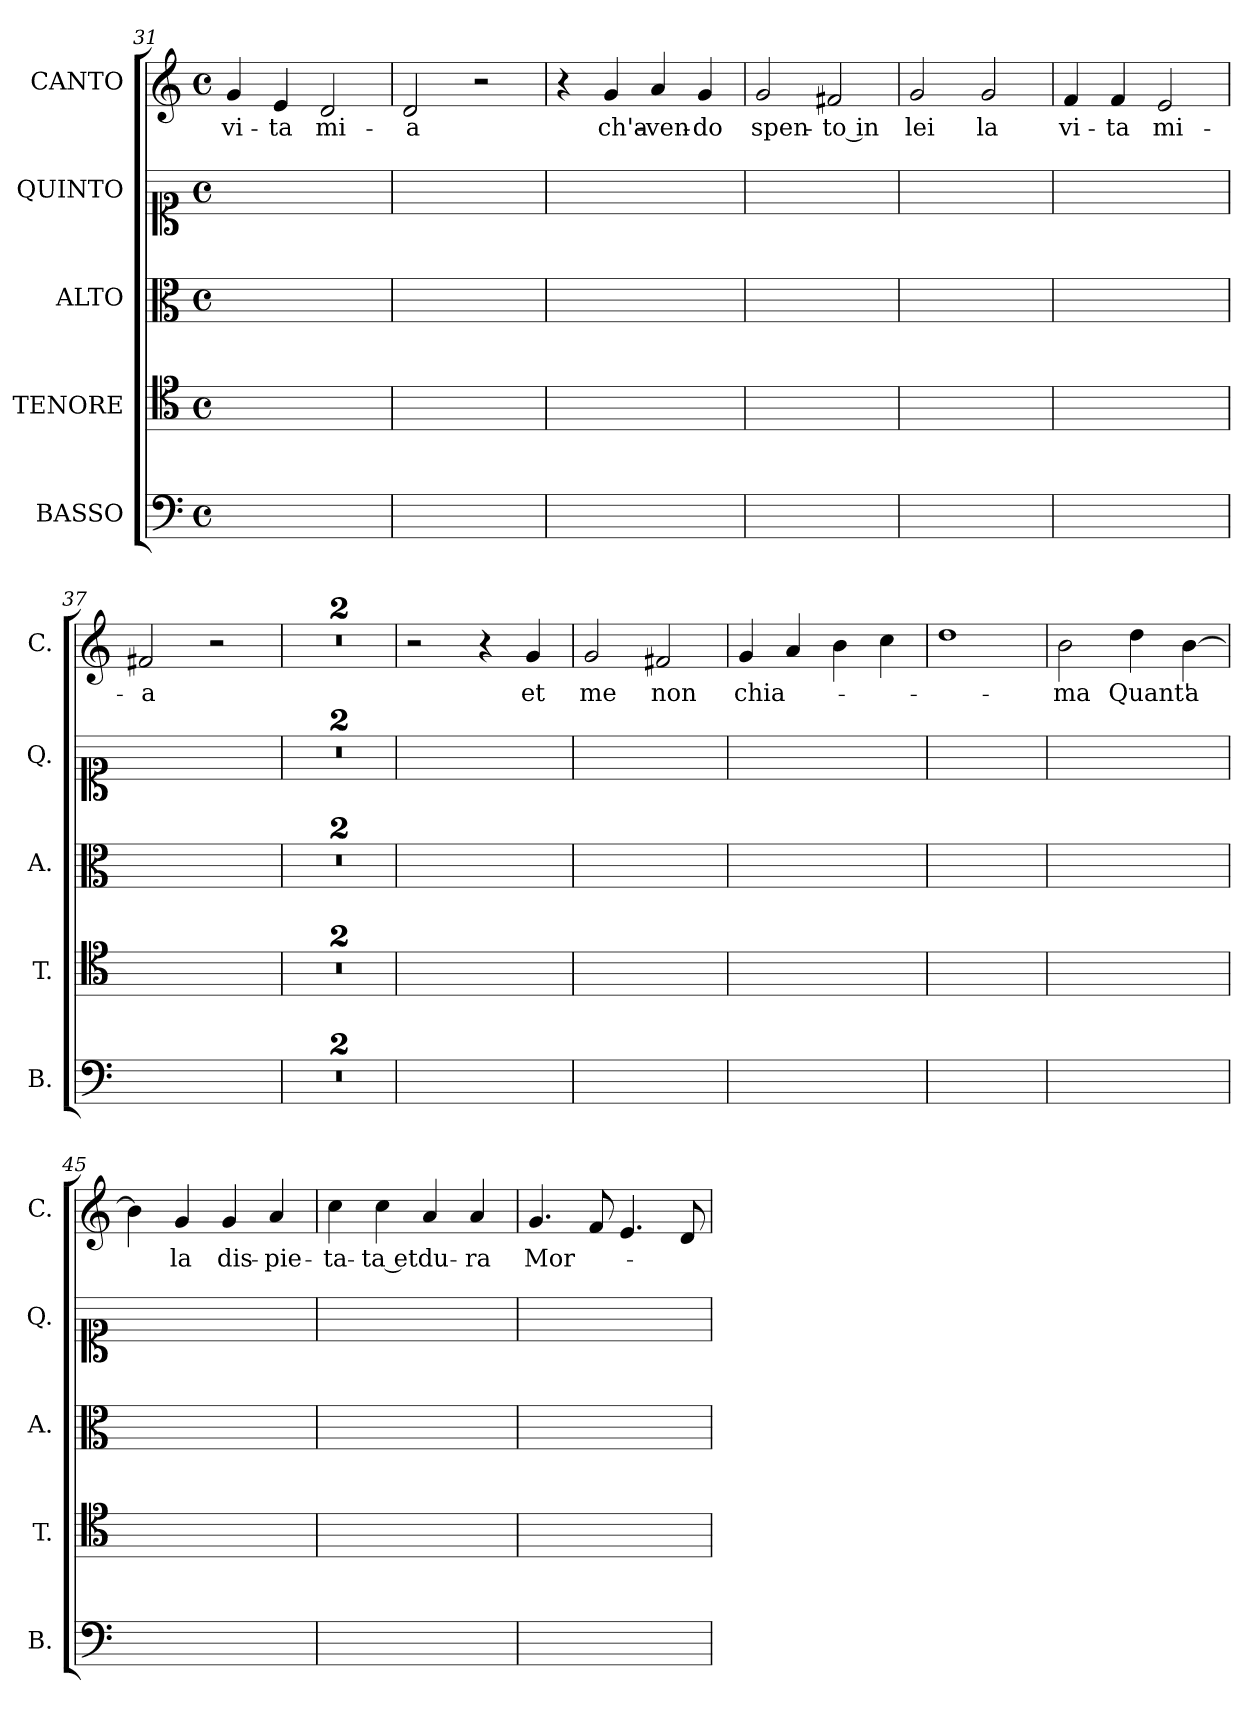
**kern	**kern	**kern	**kern	**kern	**text
*part5	*part4	*part3	*part2	*part1	*part1
*staff5	*staff4	*staff3	*staff2	*staff1	*staff1
*I"BASSO	*I"TENORE	*I"ALTO	*I"QUINTO	*I"CANTO	*
*I'B.	*I'T.	*I'A.	*I'Q.	*I'C.	*
*clefF4	*clefC4	*clefC3	*clefC1	*clefG2	*
*k[]	*k[]	*k[]	*k[]	*k[]	*
*C:	*C:	*C:	*C:	*C:	*
*M4/4	*M4/4	*M4/4	*M4/4	*M4/4	*
*met(c)	*met(c)	*met(c)	*met(c)	*met(c)	*
=31	=31	=31	=31	=31	=31
1ryy	1ryy	1ryy	1ryy	4g	vi-
.	.	.	.	4e	-ta
.	.	.	.	2d	mi-
=32	=32	=32	=32	=32	=32
1ryy	1ryy	1ryy	1ryy	2d	-a
.	.	.	.	2r	.
=33	=33	=33	=33	=33	=33
1ryy	1ryy	1ryy	1ryy	4r	.
.	.	.	.	4g	ch'a-
.	.	.	.	4a	-ven-
.	.	.	.	4g	-do
=34	=34	=34	=34	=34	=34
1ryy	1ryy	1ryy	1ryy	2g	spen-
.	.	.	.	2f#	-to in
!!LO:LB:g=z
=35	=35	=35	=35	=35	=35
1ryy	1ryy	1ryy	1ryy	2g	lei
.	.	.	.	2g	la
=36	=36	=36	=36	=36	=36
1ryy	1ryy	1ryy	1ryy	4f	vi-
.	.	.	.	4f	-ta
.	.	.	.	2e	mi-
=37	=37	=37	=37	=37	=37
1ryy	1ryy	1ryy	1ryy	2f#	-a
.	.	.	.	2r	.
=38	=38	=38	=38	=38	=38
1ryy	1ryy	1ryy	1ryy	1r	.
=39	=39	=39	=39	=39	=39
1ryy	1ryy	1ryy	1ryy	1r	.
=40	=40	=40	=40	=40	=40
1ryy	1ryy	1ryy	1ryy	2r	.
.	.	.	.	4r	.
.	.	.	.	4g	et
=41	=41	=41	=41	=41	=41
1ryy	1ryy	1ryy	1ryy	2g	me
.	.	.	.	2f#	non
!!LO:PB:g=z
=42	=42	=42	=42	=42	=42
1ryy	1ryy	1ryy	1ryy	4g	chia-
.	.	.	.	4a	.
.	.	.	.	4b	.
.	.	.	.	4cc	.
=43	=43	=43	=43	=43	=43
1ryy	1ryy	1ryy	1ryy	1dd	.
=44	=44	=44	=44	=44	=44
1ryy	1ryy	1ryy	1ryy	2b	-ma
.	.	.	.	4dd	Quant'
.	.	.	.	[4b	a
=45	=45	=45	=45	=45	=45
1ryy	1ryy	1ryy	1ryy	4b]	.
.	.	.	.	4g	la
.	.	.	.	4g	dis-
.	.	.	.	4a	-pie-
=46	=46	=46	=46	=46	=46
1ryy	1ryy	1ryy	1ryy	4cc	-ta-
.	.	.	.	4cc	-ta et
.	.	.	.	4a	du-
.	.	.	.	4a	-ra
=47	=47	=47	=47	=47	=47
1ryy	1ryy	1ryy	1ryy	4.g	Mor-
.	.	.	.	8f	.
.	.	.	.	4.e	.
.	.	.	.	8d	.
=	=	=	=	=	=
*-	*-	*-	*-	*-	*-
